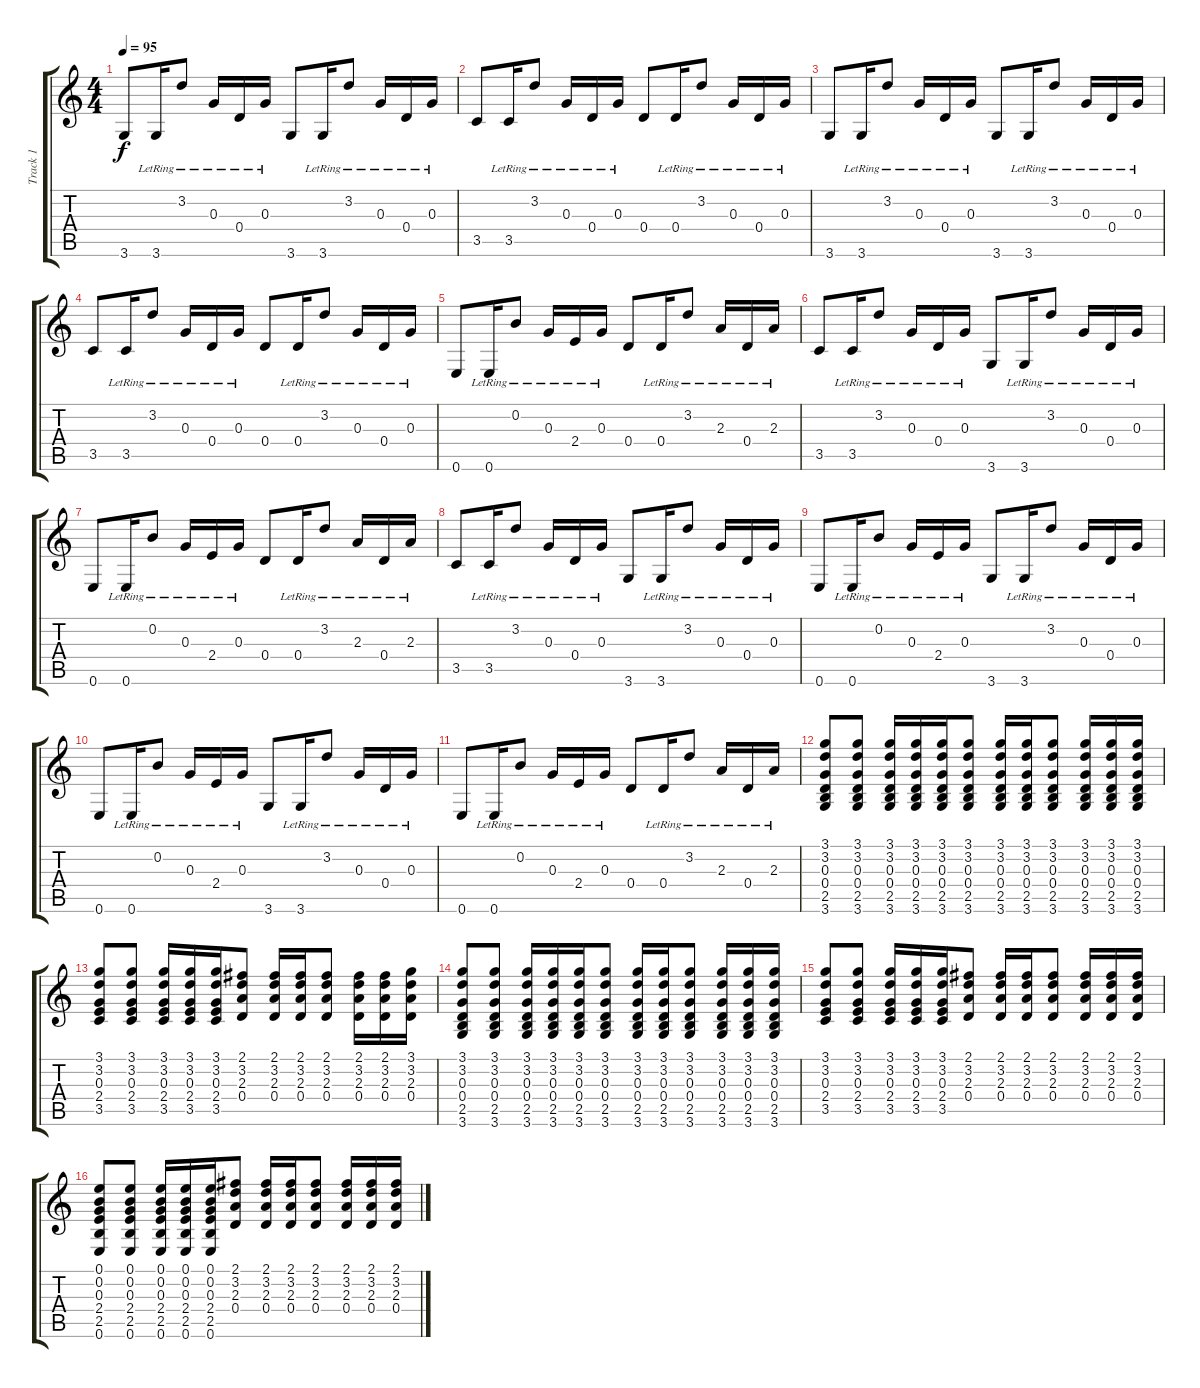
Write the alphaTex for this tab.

\track ("Track 1" "Track 1") {instrument acousticguitarsteel}
\staff {score tabs}
\tuning (E4 B3 G3 D3 A2 E2) {hide}
\ts (4 4)
\tempo 95
\clef g2
\ks c
3.6.8{dy f instrument acousticguitarsteel} 3.6{lr}.16 3.2{lr}.8 0.3{lr}.16 0.4{lr}.16 0.3{lr}.16 3.6.8 3.6{lr}.16 3.2{lr}.8 0.3{lr}.16 0.4{lr}.16 0.3{lr}.16 |
3.5.8 3.5{lr}.16 3.2{lr}.8 0.3{lr}.16 0.4{lr}.16 0.3{lr}.16 0.4.8 0.4{lr}.16 3.2{lr}.8 0.3{lr}.16 0.4{lr}.16 0.3{lr}.16 |
3.6.8 3.6{lr}.16 3.2{lr}.8 0.3{lr}.16 0.4{lr}.16 0.3{lr}.16 3.6.8 3.6{lr}.16 3.2{lr}.8 0.3{lr}.16 0.4{lr}.16 0.3{lr}.16 |
3.5.8 3.5{lr}.16 3.2{lr}.8 0.3{lr}.16 0.4{lr}.16 0.3{lr}.16 0.4.8 0.4{lr}.16 3.2{lr}.8 0.3{lr}.16 0.4{lr}.16 0.3{lr}.16 |
0.6.8 0.6{lr}.16 0.2{lr}.8 0.3{lr}.16 2.4{lr}.16 0.3{lr}.16 0.4.8 0.4{lr}.16 3.2{lr}.8 2.3{lr}.16 0.4{lr}.16 2.3{lr}.16 |
3.5.8 3.5{lr}.16 3.2{lr}.8 0.3{lr}.16 0.4{lr}.16 0.3{lr}.16 3.6.8 3.6{lr}.16 3.2{lr}.8 0.3{lr}.16 0.4{lr}.16 0.3{lr}.16 |
0.6.8 0.6{lr}.16 0.2{lr}.8 0.3{lr}.16 2.4{lr}.16 0.3{lr}.16 0.4.8 0.4{lr}.16 3.2{lr}.8 2.3{lr}.16 0.4{lr}.16 2.3{lr}.16 |
3.5.8 3.5{lr}.16 3.2{lr}.8 0.3{lr}.16 0.4{lr}.16 0.3{lr}.16 3.6.8 3.6{lr}.16 3.2{lr}.8 0.3{lr}.16 0.4{lr}.16 0.3{lr}.16 |
0.6.8 0.6{lr}.16 0.2{lr}.8 0.3{lr}.16 2.4{lr}.16 0.3{lr}.16 3.6.8 3.6{lr}.16 3.2{lr}.8 0.3{lr}.16 0.4{lr}.16 0.3{lr}.16 |
0.6.8 0.6{lr}.16 0.2{lr}.8 0.3{lr}.16 2.4{lr}.16 0.3{lr}.16 3.6.8 3.6{lr}.16 3.2{lr}.8 0.3{lr}.16 0.4{lr}.16 0.3{lr}.16 |
0.6.8 0.6{lr}.16 0.2{lr}.8 0.3{lr}.16 2.4{lr}.16 0.3{lr}.16 0.4.8 0.4{lr}.16 3.2{lr}.8 2.3{lr}.16 0.4{lr}.16 2.3{lr}.16 |
(3.1 3.2 0.3 0.4 2.5 3.6).8 (3.1 3.2 0.3 0.4 2.5 3.6).8 (3.1 3.2 0.3 0.4 2.5 3.6).16 (3.1 3.2 0.3 0.4 2.5 3.6).16 (3.1 3.2 0.3 0.4 2.5 3.6).16 (3.1 3.2 0.3 0.4 2.5 3.6).8 (3.1 3.2 0.3 0.4 2.5 3.6).16 (3.1 3.2 0.3 0.4 2.5 3.6).16 (3.1 3.2 0.3 0.4 2.5 3.6).8 (3.1 3.2 0.3 0.4 2.5 3.6).16 (3.1 3.2 0.3 0.4 2.5 3.6).16 (3.1 3.2 0.3 0.4 2.5 3.6).16 |
(3.1 3.2 0.3 2.4 3.5).8 (3.1 3.2 0.3 2.4 3.5).8 (3.1 3.2 0.3 2.4 3.5).16 (3.1 3.2 0.3 2.4 3.5).16 (3.1 3.2 0.3 2.4 3.5).16 (2.1 3.2 2.3 0.4).8 (2.1 3.2 2.3 0.4).16 (2.1 3.2 2.3 0.4).16 (2.1 3.2 2.3 0.4).8 (2.1 3.2 2.3 0.4).16 (2.1 3.2 2.3 0.4).16 (3.1 3.2 2.3 0.4).16 |
(3.1 3.2 0.3 0.4 2.5 3.6).8 (3.1 3.2 0.3 0.4 2.5 3.6).8 (3.1 3.2 0.3 0.4 2.5 3.6).16 (3.1 3.2 0.3 0.4 2.5 3.6).16 (3.1 3.2 0.3 0.4 2.5 3.6).16 (3.1 3.2 0.3 0.4 2.5 3.6).8 (3.1 3.2 0.3 0.4 2.5 3.6).16 (3.1 3.2 0.3 0.4 2.5 3.6).16 (3.1 3.2 0.3 0.4 2.5 3.6).8 (3.1 3.2 0.3 0.4 2.5 3.6).16 (3.1 3.2 0.3 0.4 2.5 3.6).16 (3.1 3.2 0.3 0.4 2.5 3.6).16 |
(3.1 3.2 0.3 2.4 3.5).8 (3.1 3.2 0.3 2.4 3.5).8 (3.1 3.2 0.3 2.4 3.5).16 (3.1 3.2 0.3 2.4 3.5).16 (3.1 3.2 0.3 2.4 3.5).16 (2.1 3.2 2.3 0.4).8 (2.1 3.2 2.3 0.4).16 (2.1 3.2 2.3 0.4).16 (2.1 3.2 2.3 0.4).8 (2.1 3.2 2.3 0.4).16 (2.1 3.2 2.3 0.4).16 (2.1 3.2 2.3 0.4).16 |
(0.1 0.2 0.3 2.4 2.5 0.6).8 (0.1 0.2 0.3 2.4 2.5 0.6).8 (0.1 0.2 0.3 2.4 2.5 0.6).16 (0.1 0.2 0.3 2.4 2.5 0.6).16 (0.1 0.2 0.3 2.4 2.5 0.6).16 (2.1 3.2 2.3 0.4).8 (2.1 3.2 2.3 0.4).16 (2.1 3.2 2.3 0.4).16 (2.1 3.2 2.3 0.4).8 (2.1 3.2 2.3 0.4).16 (2.1 3.2 2.3 0.4).16 (2.1 3.2 2.3 0.4).16
